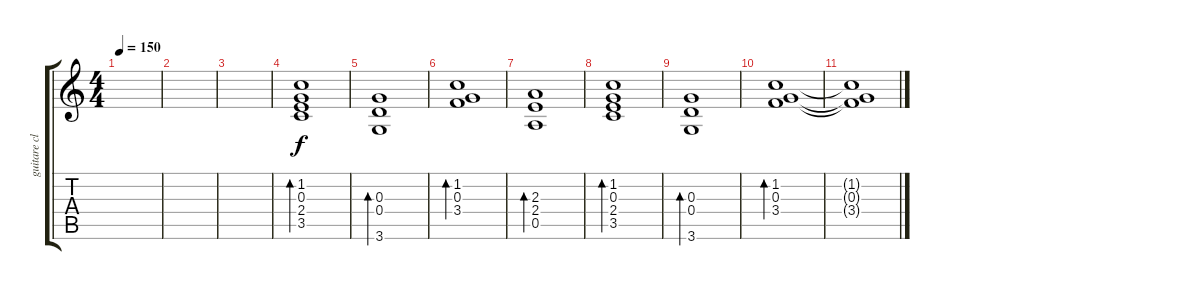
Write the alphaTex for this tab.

\track ("guitare clean 1" "guitare cl") {instrument electricguitarjazz}
\staff {score tabs}
\tuning (E4 B3 G3 D3 A2 E2) {hide}
\ts (4 4)
\tempo 150
\clef g2
\ks c
|
|
|
(1.2 0.3 2.4 3.5).1{bd 60} |
(0.3 0.4 3.6).1{bd 60} |
(1.2 0.3 3.4).1{bd 60} |
(2.3 2.4 0.5).1{bd 60} |
(1.2 0.3 2.4 3.5).1{bd 60} |
(0.3 0.4 3.6).1{bd 60} |
(1.2 0.3 3.4).1{bd 60} |
(1.2{t} 0.3{t} 3.4{t}).1
